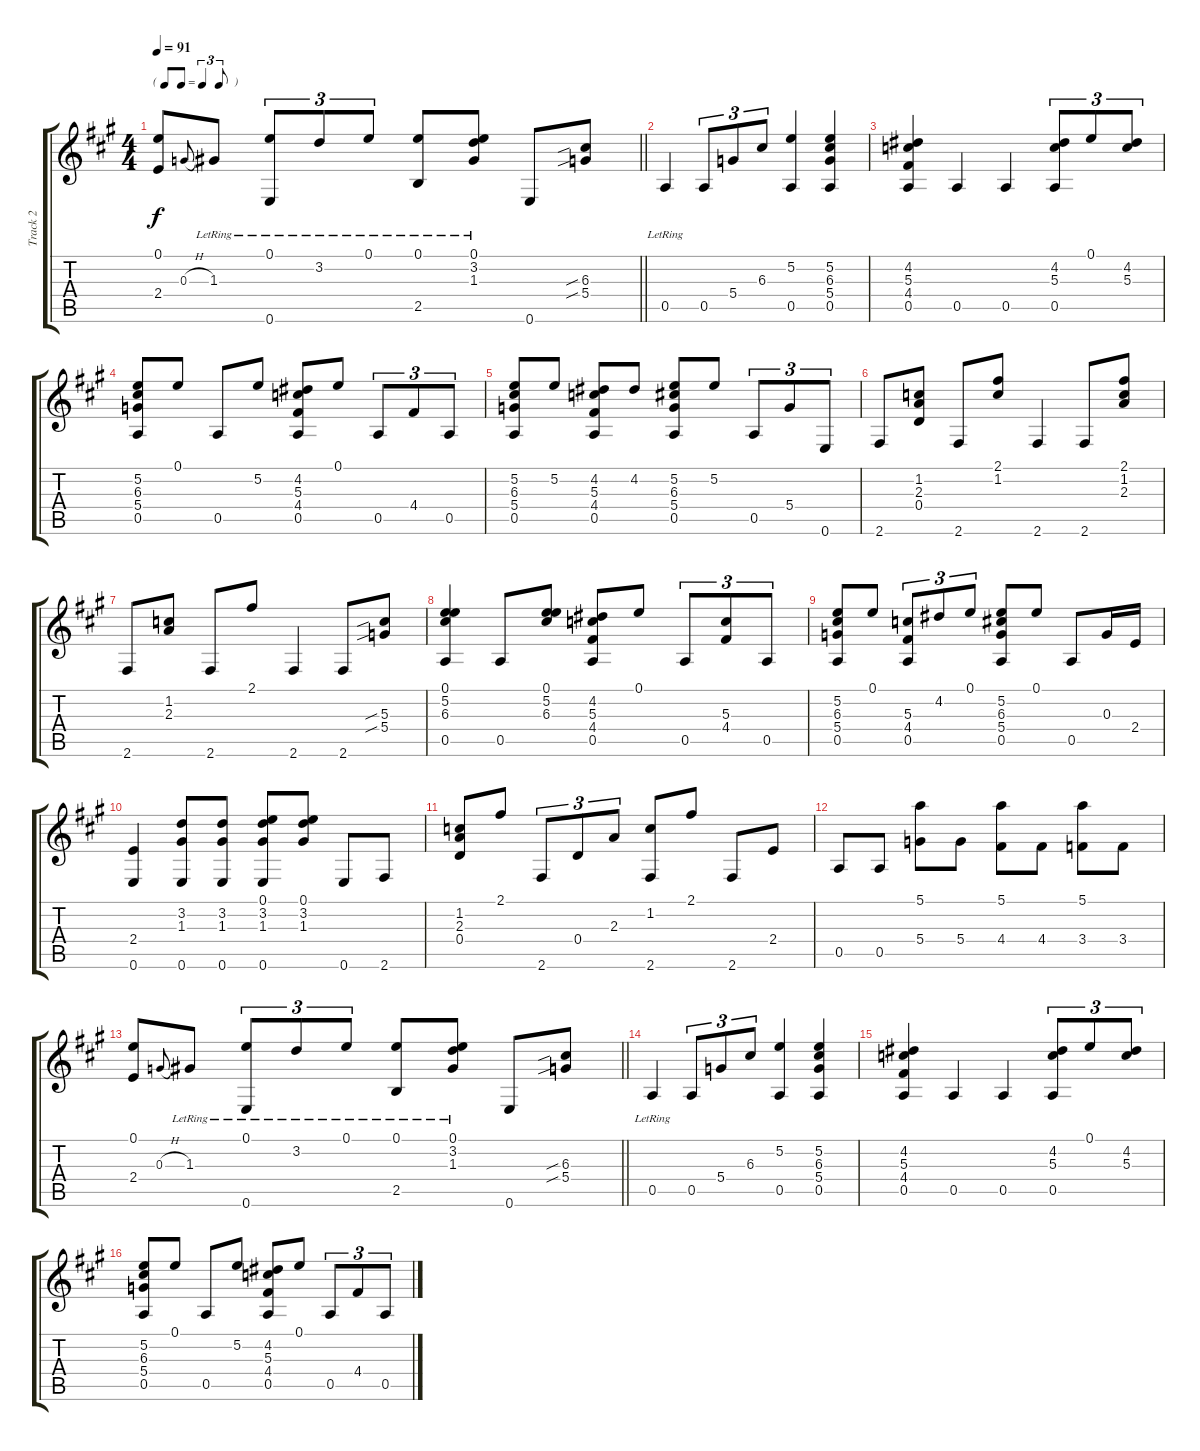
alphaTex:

\track ("Track 2" "Track 2") {instrument acousticguitarsteel}
\staff {score tabs}
\tuning (E4 B3 G3 D3 A2 E2) {hide}
\ts (4 4)
\tf triplet8th
\tempo 91
\clef g2
\barLineRight lightlight
\ks a
(0.1 2.4).8{dy f} 0.3{h}.8{gr onbeat} 1.3{lr}.8 (0.1 0.6{lr}).8{tu (3 2)} 3.2{lr}.8{tu (3 2)} 0.1{lr}.8{tu (3 2)} (0.1{lr} 2.5).8 (0.1{lr} 3.2{lr} 1.3{lr}).8 0.6.8 (6.3{sib} 5.4{sib}).8 |
0.5{lr}.4 0.5.8{tu (3 2)} 5.4.8{tu (3 2)} 6.3.8{tu (3 2)} (5.2 0.5).4 (5.2 6.3 5.4 0.5).4 |
(4.2 5.3 4.4 0.5).4 0.5.4 0.5.4 (4.2 5.3 0.5).8{tu (3 2)} 0.1.8{tu (3 2)} (4.2 5.3).8{tu (3 2)} |
(5.2 6.3 5.4 0.5).8 0.1.8 0.5.8 5.2.8 (4.2 5.3 4.4 0.5).8 0.1.8 0.5.8{tu (3 2)} 4.4.8{tu (3 2)} 0.5.8{tu (3 2)} |
(5.2 6.3 5.4 0.5).8 5.2.8 (4.2 5.3 4.4 0.5).8 4.2.8 (5.2 6.3 5.4 0.5).8 5.2.8 0.5.8{tu (3 2)} 5.4.8{tu (3 2)} 0.6.8{tu (3 2)} |
2.6.8 (1.2 2.3 0.4).8 2.6.8 (2.1 1.2).8 2.6.4 2.6.8 (2.1 1.2 2.3).8 |
2.6.8 (1.2 2.3).8 2.6.8 2.1.8 2.6.4 2.6.8 (5.3{sib} 5.4{sib}).8 |
(0.1 5.2 6.3 0.5).4 0.5.8 (0.1 5.2 6.3).8 (4.2 5.3 4.4 0.5).8 0.1.8 0.5.8{tu (3 2)} (5.3 4.4).8{tu (3 2)} 0.5.8{tu (3 2)} |
(5.2 6.3 5.4 0.5).8 0.1.8 (5.3 4.4 0.5).8{tu (3 2)} 4.2.8{tu (3 2)} 0.1.8{tu (3 2)} (5.2 6.3 5.4 0.5).8 0.1.8 0.5.8 0.3.16 2.4.16 |
(2.4 0.6).4 (3.2 1.3 0.6).8 (3.2 1.3 0.6).8 (0.1 3.2 1.3 0.6).8 (0.1 3.2 1.3).8 0.6.8 2.6.8 |
(1.2 2.3 0.4).8 2.1.8 2.6.8{tu (3 2)} 0.4.8{tu (3 2)} 2.3.8{tu (3 2)} (1.2 2.6).8 2.1.8 2.6.8 2.4.8 |
0.5.8 0.5.8 (5.1 5.4).8 5.4.8 (5.1 4.4).8 4.4.8 (5.1 3.4).8 3.4.8 |
\barLineRight lightlight
(0.1 2.4).8 0.3{h}.8{gr onbeat} 1.3{lr}.8 (0.1 0.6{lr}).8{tu (3 2)} 3.2{lr}.8{tu (3 2)} 0.1{lr}.8{tu (3 2)} (0.1{lr} 2.5).8 (0.1{lr} 3.2{lr} 1.3{lr}).8 0.6.8 (6.3{sib} 5.4{sib}).8 |
0.5{lr}.4 0.5.8{tu (3 2)} 5.4.8{tu (3 2)} 6.3.8{tu (3 2)} (5.2 0.5).4 (5.2 6.3 5.4 0.5).4 |
(4.2 5.3 4.4 0.5).4 0.5.4 0.5.4 (4.2 5.3 0.5).8{tu (3 2)} 0.1.8{tu (3 2)} (4.2 5.3).8{tu (3 2)} |
(5.2 6.3 5.4 0.5).8 0.1.8 0.5.8 5.2.8 (4.2 5.3 4.4 0.5).8 0.1.8 0.5.8{tu (3 2)} 4.4.8{tu (3 2)} 0.5.8{tu (3 2)}
